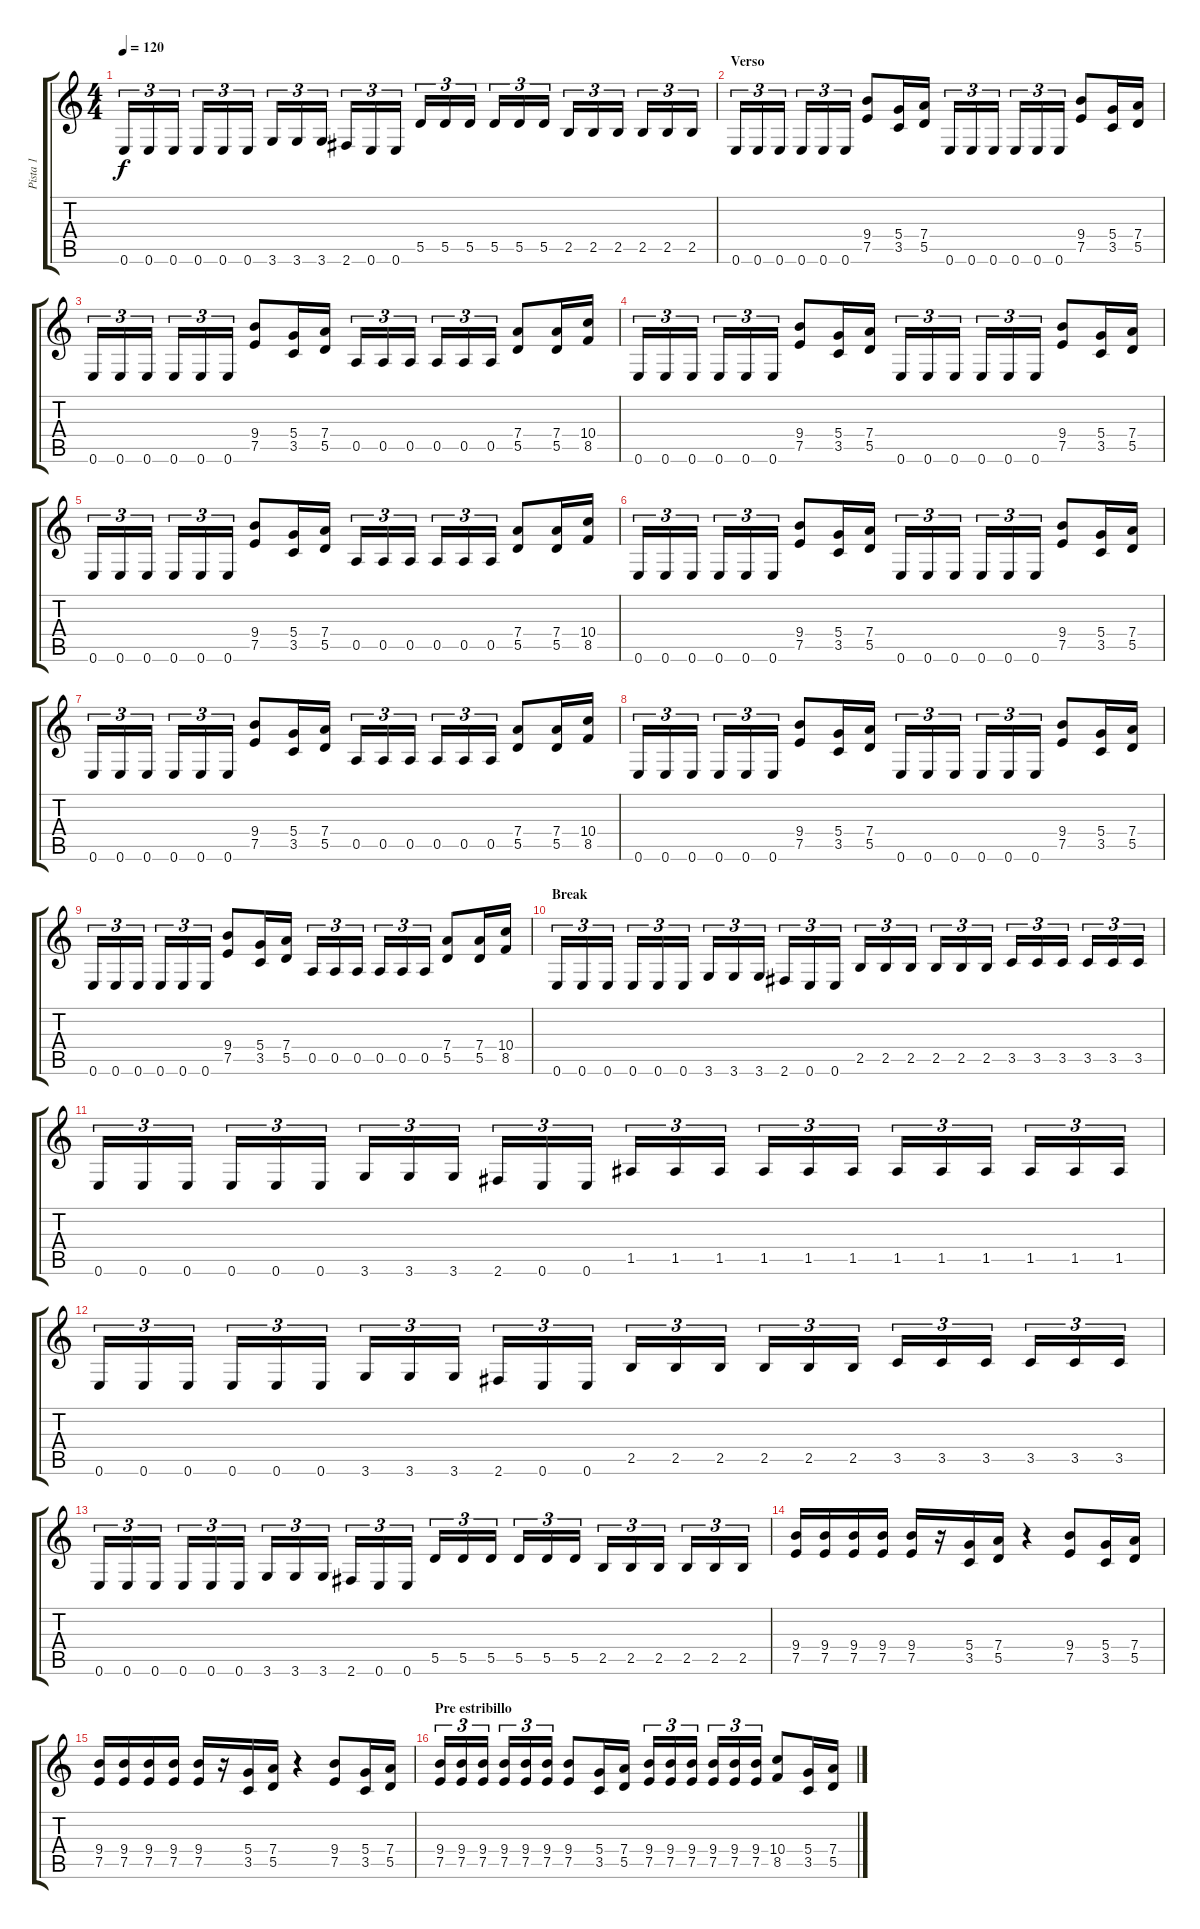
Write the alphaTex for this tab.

\track ("Pista 1" "Pista 1") {instrument distortionguitar}
\staff {score tabs}
\tuning (E4 B3 G3 D3 A2 E2) {hide}
\ts (4 4)
\tempo 120
\clef g2
\ks c
0.6.16{tu (3 2) dy f} 0.6.16{tu (3 2)} 0.6.16{tu (3 2)} 0.6.16{tu (3 2)} 0.6.16{tu (3 2)} 0.6.16{tu (3 2)} 3.6.16{tu (3 2)} 3.6.16{tu (3 2)} 3.6.16{tu (3 2)} 2.6.16{tu (3 2)} 0.6.16{tu (3 2)} 0.6.16{tu (3 2)} 5.5.16{tu (3 2)} 5.5.16{tu (3 2)} 5.5.16{tu (3 2)} 5.5.16{tu (3 2)} 5.5.16{tu (3 2)} 5.5.16{tu (3 2)} 2.5.16{tu (3 2)} 2.5.16{tu (3 2)} 2.5.16{tu (3 2)} 2.5.16{tu (3 2)} 2.5.16{tu (3 2)} 2.5.16{tu (3 2)} |
\section ("" "Verso")
0.6.16{tu (3 2)} 0.6.16{tu (3 2)} 0.6.16{tu (3 2)} 0.6.16{tu (3 2)} 0.6.16{tu (3 2)} 0.6.16{tu (3 2)} (9.4 7.5).8 (5.4 3.5).16 (7.4 5.5).16 0.6.16{tu (3 2)} 0.6.16{tu (3 2)} 0.6.16{tu (3 2)} 0.6.16{tu (3 2)} 0.6.16{tu (3 2)} 0.6.16{tu (3 2)} (9.4 7.5).8 (5.4 3.5).16 (7.4 5.5).16 |
0.6.16{tu (3 2)} 0.6.16{tu (3 2)} 0.6.16{tu (3 2)} 0.6.16{tu (3 2)} 0.6.16{tu (3 2)} 0.6.16{tu (3 2)} (9.4 7.5).8 (5.4 3.5).16 (7.4 5.5).16 0.5.16{tu (3 2)} 0.5.16{tu (3 2)} 0.5.16{tu (3 2)} 0.5.16{tu (3 2)} 0.5.16{tu (3 2)} 0.5.16{tu (3 2)} (7.4 5.5).8 (7.4 5.5).16 (10.4 8.5).16 |
0.6.16{tu (3 2)} 0.6.16{tu (3 2)} 0.6.16{tu (3 2)} 0.6.16{tu (3 2)} 0.6.16{tu (3 2)} 0.6.16{tu (3 2)} (9.4 7.5).8 (5.4 3.5).16 (7.4 5.5).16 0.6.16{tu (3 2)} 0.6.16{tu (3 2)} 0.6.16{tu (3 2)} 0.6.16{tu (3 2)} 0.6.16{tu (3 2)} 0.6.16{tu (3 2)} (9.4 7.5).8 (5.4 3.5).16 (7.4 5.5).16 |
0.6.16{tu (3 2)} 0.6.16{tu (3 2)} 0.6.16{tu (3 2)} 0.6.16{tu (3 2)} 0.6.16{tu (3 2)} 0.6.16{tu (3 2)} (9.4 7.5).8 (5.4 3.5).16 (7.4 5.5).16 0.5.16{tu (3 2)} 0.5.16{tu (3 2)} 0.5.16{tu (3 2)} 0.5.16{tu (3 2)} 0.5.16{tu (3 2)} 0.5.16{tu (3 2)} (7.4 5.5).8 (7.4 5.5).16 (10.4 8.5).16 |
0.6.16{tu (3 2)} 0.6.16{tu (3 2)} 0.6.16{tu (3 2)} 0.6.16{tu (3 2)} 0.6.16{tu (3 2)} 0.6.16{tu (3 2)} (9.4 7.5).8 (5.4 3.5).16 (7.4 5.5).16 0.6.16{tu (3 2)} 0.6.16{tu (3 2)} 0.6.16{tu (3 2)} 0.6.16{tu (3 2)} 0.6.16{tu (3 2)} 0.6.16{tu (3 2)} (9.4 7.5).8 (5.4 3.5).16 (7.4 5.5).16 |
0.6.16{tu (3 2)} 0.6.16{tu (3 2)} 0.6.16{tu (3 2)} 0.6.16{tu (3 2)} 0.6.16{tu (3 2)} 0.6.16{tu (3 2)} (9.4 7.5).8 (5.4 3.5).16 (7.4 5.5).16 0.5.16{tu (3 2)} 0.5.16{tu (3 2)} 0.5.16{tu (3 2)} 0.5.16{tu (3 2)} 0.5.16{tu (3 2)} 0.5.16{tu (3 2)} (7.4 5.5).8 (7.4 5.5).16 (10.4 8.5).16 |
0.6.16{tu (3 2)} 0.6.16{tu (3 2)} 0.6.16{tu (3 2)} 0.6.16{tu (3 2)} 0.6.16{tu (3 2)} 0.6.16{tu (3 2)} (9.4 7.5).8 (5.4 3.5).16 (7.4 5.5).16 0.6.16{tu (3 2)} 0.6.16{tu (3 2)} 0.6.16{tu (3 2)} 0.6.16{tu (3 2)} 0.6.16{tu (3 2)} 0.6.16{tu (3 2)} (9.4 7.5).8 (5.4 3.5).16 (7.4 5.5).16 |
0.6.16{tu (3 2)} 0.6.16{tu (3 2)} 0.6.16{tu (3 2)} 0.6.16{tu (3 2)} 0.6.16{tu (3 2)} 0.6.16{tu (3 2)} (9.4 7.5).8 (5.4 3.5).16 (7.4 5.5).16 0.5.16{tu (3 2)} 0.5.16{tu (3 2)} 0.5.16{tu (3 2)} 0.5.16{tu (3 2)} 0.5.16{tu (3 2)} 0.5.16{tu (3 2)} (7.4 5.5).8 (7.4 5.5).16 (10.4 8.5).16 |
\section ("" "Break")
0.6.16{tu (3 2)} 0.6.16{tu (3 2)} 0.6.16{tu (3 2)} 0.6.16{tu (3 2)} 0.6.16{tu (3 2)} 0.6.16{tu (3 2)} 3.6.16{tu (3 2)} 3.6.16{tu (3 2)} 3.6.16{tu (3 2)} 2.6.16{tu (3 2)} 0.6.16{tu (3 2)} 0.6.16{tu (3 2)} 2.5.16{tu (3 2)} 2.5.16{tu (3 2)} 2.5.16{tu (3 2)} 2.5.16{tu (3 2)} 2.5.16{tu (3 2)} 2.5.16{tu (3 2)} 3.5.16{tu (3 2)} 3.5.16{tu (3 2)} 3.5.16{tu (3 2)} 3.5.16{tu (3 2)} 3.5.16{tu (3 2)} 3.5.16{tu (3 2)} |
0.6.16{tu (3 2)} 0.6.16{tu (3 2)} 0.6.16{tu (3 2)} 0.6.16{tu (3 2)} 0.6.16{tu (3 2)} 0.6.16{tu (3 2)} 3.6.16{tu (3 2)} 3.6.16{tu (3 2)} 3.6.16{tu (3 2)} 2.6.16{tu (3 2)} 0.6.16{tu (3 2)} 0.6.16{tu (3 2)} 1.5.16{tu (3 2)} 1.5.16{tu (3 2)} 1.5.16{tu (3 2)} 1.5.16{tu (3 2)} 1.5.16{tu (3 2)} 1.5.16{tu (3 2)} 1.5.16{tu (3 2)} 1.5.16{tu (3 2)} 1.5.16{tu (3 2)} 1.5.16{tu (3 2)} 1.5.16{tu (3 2)} 1.5.16{tu (3 2)} |
0.6.16{tu (3 2)} 0.6.16{tu (3 2)} 0.6.16{tu (3 2)} 0.6.16{tu (3 2)} 0.6.16{tu (3 2)} 0.6.16{tu (3 2)} 3.6.16{tu (3 2)} 3.6.16{tu (3 2)} 3.6.16{tu (3 2)} 2.6.16{tu (3 2)} 0.6.16{tu (3 2)} 0.6.16{tu (3 2)} 2.5.16{tu (3 2)} 2.5.16{tu (3 2)} 2.5.16{tu (3 2)} 2.5.16{tu (3 2)} 2.5.16{tu (3 2)} 2.5.16{tu (3 2)} 3.5.16{tu (3 2)} 3.5.16{tu (3 2)} 3.5.16{tu (3 2)} 3.5.16{tu (3 2)} 3.5.16{tu (3 2)} 3.5.16{tu (3 2)} |
0.6.16{tu (3 2)} 0.6.16{tu (3 2)} 0.6.16{tu (3 2)} 0.6.16{tu (3 2)} 0.6.16{tu (3 2)} 0.6.16{tu (3 2)} 3.6.16{tu (3 2)} 3.6.16{tu (3 2)} 3.6.16{tu (3 2)} 2.6.16{tu (3 2)} 0.6.16{tu (3 2)} 0.6.16{tu (3 2)} 5.5.16{tu (3 2)} 5.5.16{tu (3 2)} 5.5.16{tu (3 2)} 5.5.16{tu (3 2)} 5.5.16{tu (3 2)} 5.5.16{tu (3 2)} 2.5.16{tu (3 2)} 2.5.16{tu (3 2)} 2.5.16{tu (3 2)} 2.5.16{tu (3 2)} 2.5.16{tu (3 2)} 2.5.16{tu (3 2)} |
(9.4 7.5).16 (9.4 7.5).16 (9.4 7.5).16 (9.4 7.5).16 (9.4 7.5).16 r.16 (5.4 3.5).16 (7.4 5.5).16 r.4 (9.4 7.5).8 (5.4 3.5).16 (7.4 5.5).16 |
(9.4 7.5).16 (9.4 7.5).16 (9.4 7.5).16 (9.4 7.5).16 (9.4 7.5).16 r.16 (5.4 3.5).16 (7.4 5.5).16 r.4 (9.4 7.5).8 (5.4 3.5).16 (7.4 5.5).16 |
\section ("" "Pre estribillo")
(9.4 7.5).16{tu (3 2)} (9.4 7.5).16{tu (3 2)} (9.4 7.5).16{tu (3 2)} (9.4 7.5).16{tu (3 2)} (9.4 7.5).16{tu (3 2)} (9.4 7.5).16{tu (3 2)} (9.4 7.5).8 (5.4 3.5).16 (7.4 5.5).16 (9.4 7.5).16{tu (3 2)} (9.4 7.5).16{tu (3 2)} (9.4 7.5).16{tu (3 2)} (9.4 7.5).16{tu (3 2)} (9.4 7.5).16{tu (3 2)} (9.4 7.5).16{tu (3 2)} (10.4 8.5).8 (5.4 3.5).16 (7.4 5.5).16
